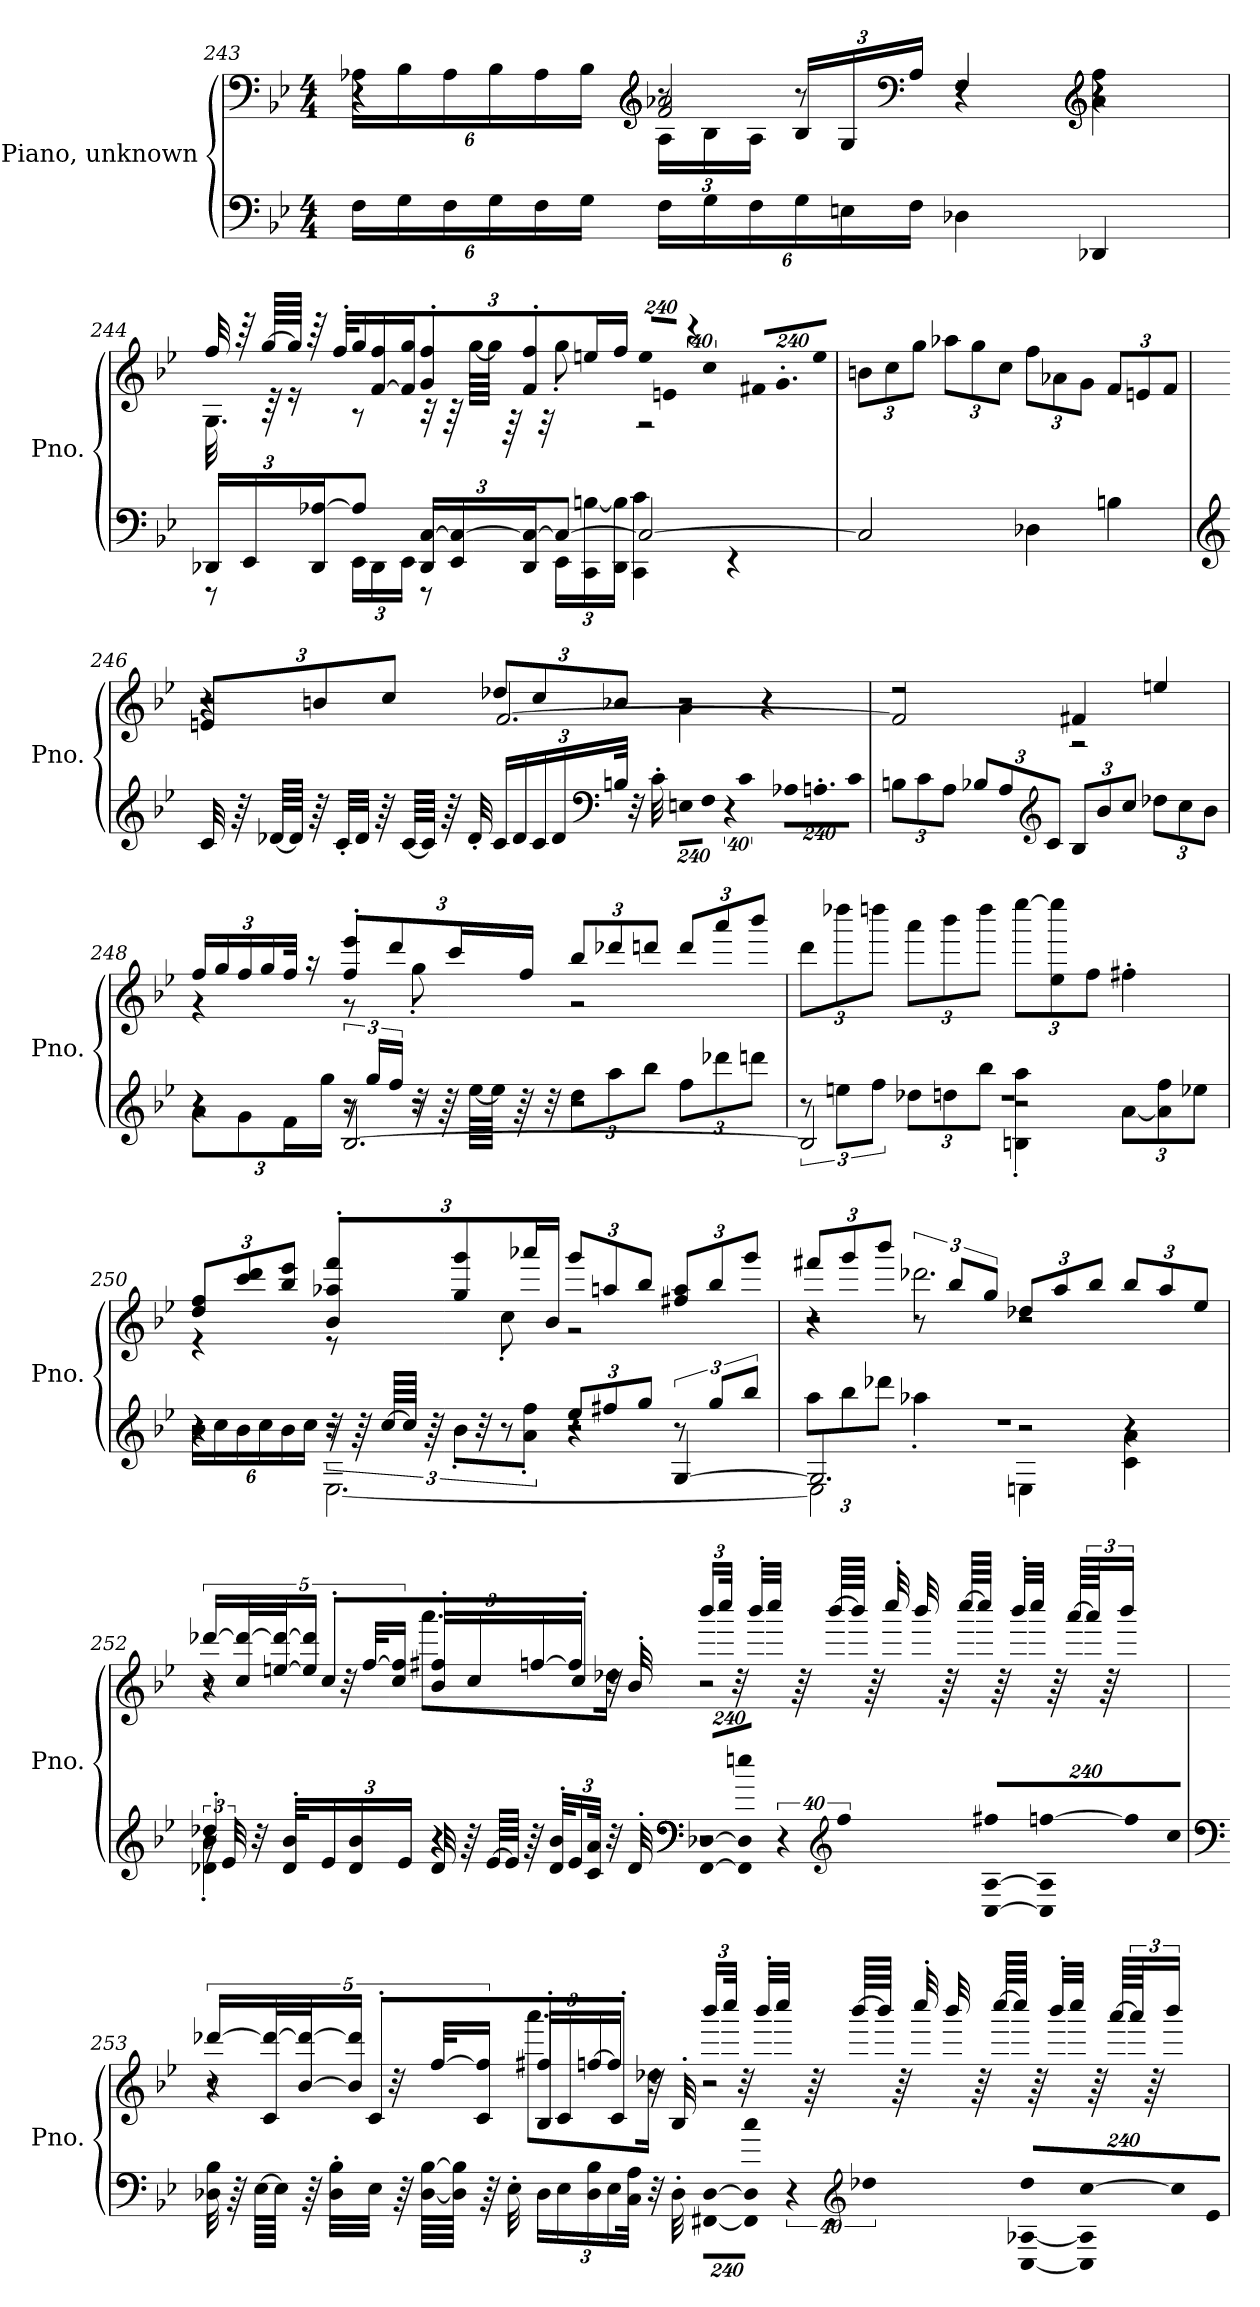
**kern	**kern
*part1	*part1
*staff2	*staff1
*I"Piano, unknown	*
*I'Pno.	*
*clefF4	*clefF4
*k[b-e-]	*k[b-e-]
*M4/4	*M4/4
=243	=243
*	*^
*Xbrackettup	*	*Xbrackettup
*	*	*^
24F\LL	4r	24A-X\LL	4r
24G\	.	24B-\	.
24F\	.	24A-\	.
24G\	.	24B-\	.
24F\	.	24A-\	.
24G\JJ	.	24B-\JJ	.
*	*clefG2	*	*
24F\LL	2f/ 2a-X/	24A-\LL	8r
24G\	.	24B-\	.
24F\	.	24A-\JJ	.
24G\	.	8r	24B-/LL
24En\	.	.	24G/
*	*clefF4	*	*
24F\JJ	.	.	24A-/JJ
4D-X\	.	4r	4F/
*	*clefG2	*	*
4DD-X/	4r	4a-\ 4ff\	4r
*	*	*v	*v
!!LO:LB:g=z
=244	=244	=244
*^	*	*
24DD-X/LL	8r	32ff/	32.G\
.	.	64r	.
24EE-/	.	.	.
.	.	[64gg/LLLL	64r
.	.	64gg/JJJJ]	16r
.	.	64r	.
24DD-/ [24A-X/J	.	.	.
.	.	32ff'/KLL	.
8A-/J]	24EE-\LL	24gg/	8r
.	24DD-\	[24f/ 24ff/	.
.	24EE-\JJ	24f/] 24gg/J	.
24DD-/ [24C/LL	8r	12g/' 12ff/'	32r
.	.	.	64r
24EE-/ 24C/_	.	.	.
.	.	.	[64gg\LLLL
.	.	.	64gg\JJJJ]
.	.	.	64r
24DD-/ 24C/_J	.	12f/' 12ff/'	.
.	.	.	32r
8C/J_	24EE-\LL	.	8gg'\
.	24CC\ [24Bn\	24een/L	.
.	24DD-\ 24B\]JJ	24ff/JJ	.
*	*	*brackettup	*
!	!	!LO:N:vis=16	!
2C/_	4CC\ 4c\	1920%137ee/LL	2r
!	!	!LO:N:vis=16	!
.	.	1920%137en/JJ	.
!	!	!LO:N:vis=32	!
.	.	640%23r	.
!	!	!LO:N:vis=16	!
.	.	1920%137cc/	.
!	!	!LO:N:vis=16	!
.	4r	1920%137f#X/LL	.
!	!	!LO:N:vis=16.	!
.	.	960%103g'/	.
!	!	!LO:N:vis=16	!
.	.	1920%137ee/JJ	.
*v	*v	*	*
*	*v	*v
!!LO:LB:g=z
=245	=245
*	*Xbrackettup
2C/]	12bn\L
.	12cc\
.	12gg\J
.	12aa-X\L
.	12gg\
.	12cc\J
4D-X\	12ff\L
.	12a-X\
.	12g\J
4Bn\	12f/L
.	12en/
.	12f/J
!!LO:LB:g=z
=246	=246
*clefG2	*
*	*^
*	*	*^
32c/	12en/L	2r	4r
64r	.	.	.
[64d-X/LLLL	.	.	.
64d-/JJJJ]	.	.	.
64r	.	.	.
.	12bn/	.	.
32c'/LLL	.	.	.
32d-/JJJ	.	.	.
64r	.	.	.
.	12cc/J	.	.
[64c/LLLL	.	.	.
64c/JJJJ]	.	.	.
64r	.	.	.
32d-'/	.	.	.
24c/LL	12dd-X/L	.	[2.f/
24d-/	.	.	.
24c/	12cc/	.	.
24d-/	.	.	.
*clefF4	*	*	*
48Bn/JJk	12b-X/J	.	.
32r	.	.	.
32c'\	.	.	.
*brackettup	*	*	*
!LO:N:vis=16	!	!	!
1920%137En\LL	2r	4a\	.
!LO:N:vis=16	!	!	!
1920%137F\JJ	.	.	.
!LO:N:vis=32	!	!	!
640%23r	.	.	.
!LO:N:vis=16	!	!	!
1920%137c\	.	.	.
!LO:N:vis=16	!	!	!
1920%137A-X\LL	.	4r	.
!LO:N:vis=16.	!	!	!
960%103An'\	.	.	.
!LO:N:vis=16	!	!	!
1920%137c\JJ	.	.	.
*	*v	*v	*v
!!LO:LB:g=z
=247	=247
*Xbrackettup	*
*	*^
12Bn\L	2r	2f/]
12c\	.	.
12A\J	.	.
12B-X/L	.	.
12A/	.	.
*clefG2	*	*
12c/J	.	.
12B-/L	4f#X/	2r
12b-/	.	.
12cc/J	.	.
12dd-X\L	4een/	.
12cc\	.	.
12b-\J	.	.
=248	=248	=248
*^	*	*
*	*^	*	*
4r	12a\L	4r	24ff/LL	4r
.	.	.	24gg/	.
.	12g\	.	24ff/	.
.	.	.	24gg/	.
.	24f\L	.	48ff/JJk	.
.	.	.	16r	.
.	24gg\JJ	.	.	.
*brackettup	*	*	*	*
24r	8r	[2.B-/	12ff/' 12eee-/'L	8r
24gg/LL	.	.	.	.
24ff/JJ	.	.	12ddd/	.
8r	32r	.	.	8gg'\
.	64r	.	.	.
.	.	.	24ccc/L	.
.	[64ee-\LLLL	.	.	.
.	64ee-\JJJJ]	.	.	.
.	64r	.	.	.
.	.	.	24ff/JJ	.
.	32r	.	.	.
*	*Xbrackettup	*	*	*
2r	12dd\L	.	12bb-/L	2r
.	12aa\	.	12ddd-X/	.
.	12bb-\J	.	12dddn/J	.
.	12ff\L	.	12ddd/L	.
.	12ddd-X\	.	12aaa/	.
.	12dddn\J	.	12bbb-/J	.
*	*	*	*v	*v
!!LO:PB:g=z
=249	=249	=249	=249
*	*brackettup	*	*
1r	12r	2B-/]	12ddd\L
.	12een\L	.	12dddd-X\
.	12ff\J	.	12ddddn\J
*	*Xbrackettup	*	*
.	12dd-X\L	.	12aaa\L
.	12ddn\	.	12bbb-\
.	12bb-\J	.	12dddd\J
.	4Bn\' 4aa\'	2r	[12eeee-\L
.	.	.	12ee-\ 12eeee-\]
.	.	.	12ff\J
.	[12a\L	.	4ff#X'\
.	12a\] 12ff\	.	.
.	12ee-X\J	.	.
!!LO:LB:g=z
=250	=250	=250	=250
*	*	*^	*^
4r	24b-\LL	2r	4r	12dd/ 12ff/L	4r
.	24cc\	.	.	.	.
.	24b-\	.	.	12ccc/ 12ddd/	.
.	24cc\	.	.	.	.
.	24b-\	.	.	12bb-/ 12eee-/J	.
.	24cc\JJ	.	.	.	.
*	*brackettup	*	*	*	*
32r	12r	.	[2.E-\	12b-/' 12aa-X/' 12fff/'L	8r
64r	.	.	.	.	.
[64cc/LLLL	.	.	.	.	.
64cc/JJJJ]	.	.	.	.	.
64r	.	.	.	.	.
.	12b-'\L	.	.	12gg/ 12ggg/	.
32r	.	.	.	.	.
8r	.	.	.	.	8cc'\
.	12a\' 12ff\'J	.	.	24aaa-X/L	.
.	.	.	.	24b-/JJ	.
*Xbrackettup	*	*	*	*	*
12ee-/L	2r	4r	.	12ggg/L	2r
12ff#X/	.	.	.	12aan/	.
12gg/J	.	.	.	12bb-/J	.
*brackettup	*	*	*	*	*
12r	.	[4G/	.	12ff#X/ 12aa/L	.
12gg/L	.	.	.	12bb-/	.
12bb-/J	.	.	.	12ggg/J	.
*	*	*	*	*v	*v
=251	=251	=251	=251	=251
*	*Xbrackettup	*	*	*
*	*	*	*	*^
*	*	*	*	*	*^
1r	12aa\L	2.G/]	2E-\]	12fff#X/L	4r	2r
.	12bb-\	.	.	12ggg/	.	.
.	12ddd-X\J	.	.	12bbb-/J	.	.
*	*	*	*	*brackettup	*	*
.	4aa-X'\	.	.	12r	2.ddd-X\	.
.	.	.	.	12bb-/L	.	.
.	.	.	.	12gg/J	.	.
*	*	*	*	*	*	*Xbrackettup
.	4En\	.	2r	2r	.	12dd-X/L
.	.	.	.	.	.	12aa/
.	.	.	.	.	.	12bb-/J
.	4c\ 4a\	4r	.	.	.	12bb-/L
.	.	.	.	.	.	12aa/
.	.	.	.	.	.	12ee-/J
*	*	*v	*v	*	*	*
!!LO:LB:g=z	!!	!!
=252	=252	=252	=252	=252	=252
*	*	*brackettup	*brackettup	*	*
4dd-X'/	4d-X\' 4b-\'	24r	[20ddd-X/LL	4r	8r
.	.	48e-/	.	.	.
.	.	.	40cc/ 40ddd-/_L	.	.
.	.	32r	.	.	.
.	.	.	[40een/ 40ddd-/_J	.	.
.	.	32d-/' 32b-/'KLL	.	.	.
.	.	.	20ee/] 20ddd-/]JJ	.	.
*	*	*Xbrackettup	*	*	*
.	.	24e-/	.	.	8cc'/L
.	.	.	40r	.	.
.	.	24d-/ 24b-/	.	.	.
.	.	.	[40ff/KLL	.	.
.	.	.	20cc/ 20ff/]JJ	.	.
.	.	24e-/JJ	.	.	.
*	*	*	*Xbrackettup	*	*
4r	4r	32d-/	24b-/LL	8.aaa\L	8ff#X'/
.	.	64r	.	.	.
.	.	.	24cc/	.	.
.	.	[64e-/LLLL	.	.	.
.	.	64e-/JJJJ]	.	.	.
.	.	64r	.	.	.
.	.	.	[24ffn/	.	.
.	.	32d-/' 32b-/'KLL	.	.	.
.	.	24e-/	16ff/JJ]	.	8cc'/J
.	.	48c/ 48a/JJk	.	.	.
.	.	32r	32r	16dd-X\Jk	.
.	.	32d-'/	32b-'/	.	.
*clefF4	*	*	*	*	*
*	*	*brackettup	*	*	*
!	!	!LO:N:vis=16	!	!	!
2r	2r	[1920%137FF/ [1920%137D-X/LL	24bbb-/LL	2r	2r
.	.	.	48cccc/JJk	.	.
.	.	.	32r	.	.
!	!	!LO:N:vis=16	!	!	!
.	.	1920%137FF/] 1920%137D-/] 1920%137een/JJ	.	.	.
.	.	.	32bbb-'/LLL	.	.
.	.	.	32cccc/JJJ	.	.
!	!	!LO:N:vis=32	!	!	!
.	.	640%23r	.	.	.
.	.	.	64r	.	.
.	.	.	[64bbb-/LLLL	.	.
*clefG2	*	*	*	*	*
!	!	!LO:N:vis=16	!	!	!
.	.	1920%137ff/	.	.	.
.	.	.	64bbb-/JJJJ]	.	.
.	.	.	64r	.	.
.	.	.	32cccc'/	.	.
!	!	!LO:N:vis=16	!	!	!
.	.	[1920%137C/ [1920%137A/ 1920%137ff#X/LL	32bbb-/	.	.
.	.	.	64r	.	.
.	.	.	[64cccc/LLLL	.	.
.	.	.	64cccc/JJJJ]	.	.
!	!	!LO:N:vis=16	!	!	!
.	.	1920%137C/] 1920%137A/] [1920%137ffn/	.	.	.
.	.	.	64r	.	.
.	.	.	32bbb-'/LLL	.	.
.	.	.	32cccc/JJJ	.	.
!	!	!LO:N:vis=32	!	!	!
.	.	640%23ff/K]	.	.	.
.	.	.	64r	.	.
.	.	.	[64aaa/LLLL	.	.
!	!	!LO:N:vis=16	!	!	!
.	.	1920%137cc/JJ	.	.	.
*	*	*	*brackettup	*	*
.	.	.	96aaa/JJJJ]	.	.
.	.	.	96r	.	.
.	.	.	24bbb-/	.	.
*v	*v	*v	*	*	*
!!LO:LB:g=z	!!	!!
=253	=253	=253	=253
*clefF4	*	*	*
32D-X\ 32B-\	[20ddd-X/LL	4r	8r
64r	.	.	.
[64E-\LLLL	.	.	.
.	40c/ 40ddd-/_L	.	.
64E-\JJJJ]	.	.	.
.	[40b-/ 40ddd-/_J	.	.
64r	.	.	.
32D-\' 32B-\'LLL	.	.	.
.	20b-/] 20ddd-/]JJ	.	.
32E-\JJJ	.	.	8c'/L
.	40r	.	.
64r	.	.	.
[64D-\ [64B-\LLLL	.	.	.
.	[40ff/KLL	.	.
64D-\] 64B-\]JJJJ	.	.	.
.	20c/ 20ff/]JJ	.	.
64r	.	.	.
32E-'\	.	.	.
*Xbrackettup	*Xbrackettup	*	*
24D-\LL	24B-/LL	8.aaa\L	8ff#X'/
24E-\	24c/	.	.
24D-\ 24B-\	[24ffn/	.	.
24E-\	16ff/JJ]	.	8c'/J
48C\ 48A\JJk	.	.	.
32r	32r	16dd-X\Jk	.
32D-'\	32B-'/	.	.
*brackettup	*	*	*
!LO:N:vis=16	!	!	!
[1920%137FF#X\ [1920%137D-\LL	24bbb-/LL	2r	2r
.	48cccc/JJk	.	.
.	32r	.	.
!LO:N:vis=16	!	!	!
1920%137FF#\] 1920%137D-\] 1920%137cc\JJ	.	.	.
.	32bbb-'/LLL	.	.
.	32cccc/JJJ	.	.
!LO:N:vis=32	!	!	!
640%23r	.	.	.
.	64r	.	.
.	[64bbb-/LLLL	.	.
*clefG2	*	*	*
!LO:N:vis=16	!	!	!
1920%137dd-X\	.	.	.
.	64bbb-/JJJJ]	.	.
.	64r	.	.
.	32cccc'/	.	.
!LO:N:vis=16	!	!	!
[1920%137C/ [1920%137A-X/ 1920%137dd-/LL	32bbb-/	.	.
.	64r	.	.
.	[64cccc/LLLL	.	.
.	64cccc/JJJJ]	.	.
!LO:N:vis=16	!	!	!
1920%137C/] 1920%137A-/] [1920%137cc/	.	.	.
.	64r	.	.
.	32bbb-'/LLL	.	.
.	32cccc/JJJ	.	.
!LO:N:vis=32	!	!	!
640%23cc/K]	.	.	.
.	64r	.	.
.	[64aaa/LLLL	.	.
!LO:N:vis=16	!	!	!
1920%137e-/JJ	.	.	.
*	*brackettup	*	*
.	96aaa/JJJJ]	.	.
.	96r	.	.
.	24bbb-/	.	.
*	*v	*v	*v
=	=
*-	*-
